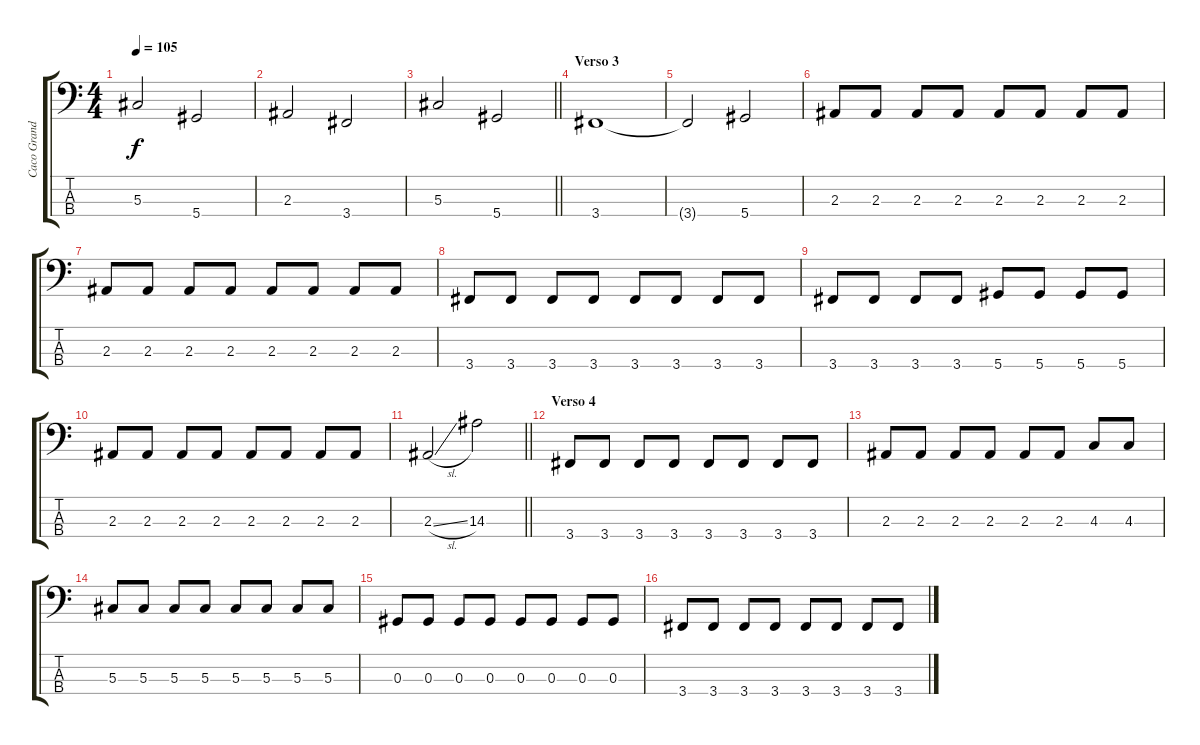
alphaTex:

\track ("Caco Grandino - Baixo" "Caco Grand") {instrument electricbasspick}
\staff {score tabs}
\tuning (Gb2 Db2 Ab1 Eb1) {hide}
\ts (4 4)
\tempo 105
\clef f4
\ks c
5.3.2{dy f} 5.4.2 |
2.3.2 3.4.2 |
\barLineRight lightlight
5.3.2 5.4.2 |
\section ("" "Verso 3")
3.4.1 |
3.4{t}.2 5.4.2 |
2.3.8 2.3.8 2.3.8 2.3.8 2.3.8 2.3.8 2.3.8 2.3.8 |
2.3.8 2.3.8 2.3.8 2.3.8 2.3.8 2.3.8 2.3.8 2.3.8 |
3.4.8 3.4.8 3.4.8 3.4.8 3.4.8 3.4.8 3.4.8 3.4.8 |
3.4.8 3.4.8 3.4.8 3.4.8 5.4.8 5.4.8 5.4.8 5.4.8 |
2.3.8 2.3.8 2.3.8 2.3.8 2.3.8 2.3.8 2.3.8 2.3.8 |
\barLineRight lightlight
2.3{sl}.2 14.3.2 |
\section ("" "Verso 4")
3.4.8 3.4.8 3.4.8 3.4.8 3.4.8 3.4.8 3.4.8 3.4.8 |
2.3.8 2.3.8 2.3.8 2.3.8 2.3.8 2.3.8 4.3.8 4.3.8 |
5.3.8 5.3.8 5.3.8 5.3.8 5.3.8 5.3.8 5.3.8 5.3.8 |
0.3.8 0.3.8 0.3.8 0.3.8 0.3.8 0.3.8 0.3.8 0.3.8 |
3.4.8 3.4.8 3.4.8 3.4.8 3.4.8 3.4.8 3.4.8 3.4.8
